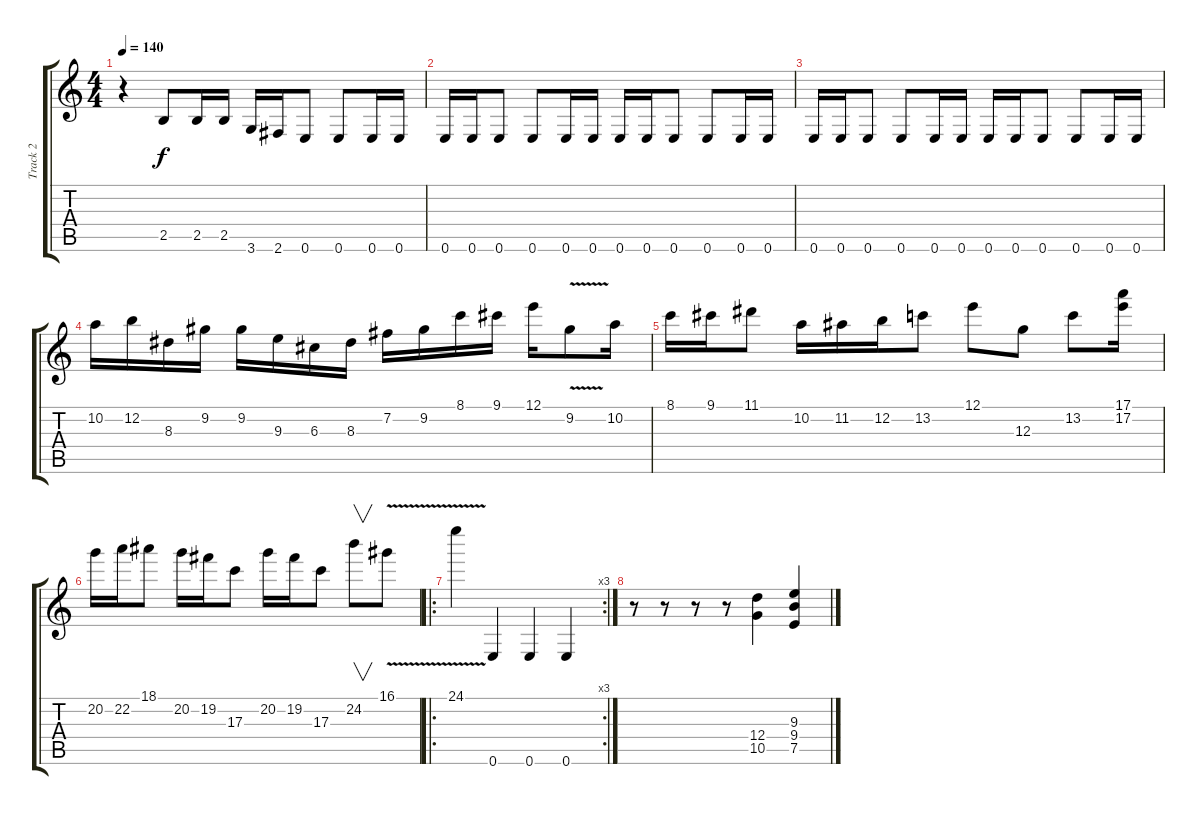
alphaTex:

\track ("Track 2" "Track 2") {instrument distortionguitar}
\staff {score tabs}
\tuning (E4 B3 G3 D3 A2 E2) {hide}
\ts (4 4)
\tempo 140
\clef g2
\ks c
r.4{dy f} 2.5.8 2.5.16 2.5.16 3.6.16 2.6.16 0.6.8 0.6.8 0.6.16 0.6.16 |
0.6.16 0.6.16 0.6.8 0.6.8 0.6.16 0.6.16 0.6.16 0.6.16 0.6.8 0.6.8 0.6.16 0.6.16 |
0.6.16 0.6.16 0.6.8 0.6.8 0.6.16 0.6.16 0.6.16 0.6.16 0.6.8 0.6.8 0.6.16 0.6.16 |
10.2.16 12.2.16 8.3.16 9.2.16 9.2.16 9.3.16 6.3.16 8.3.16 7.2.16 9.2.16 8.1.16 9.1.16 12.1.16 9.2{v}.8 10.2.16 |
8.1.16 9.1.16 11.1.8 10.2.16 11.2.16 12.2.16 13.2.8 12.1.8 12.3.8 13.2.8 (17.1 17.2).16 |
20.2.16 22.2.16 18.1.8 20.2.16 19.2.16 17.3.8 20.2.16 19.2.16 17.3.8 24.2.8{v} 16.1{v}.8 |
\ro
\rc 3
24.1{v}.4 0.6.4 0.6.4 0.6.4 |
r.8 r.8 r.8 r.8 (12.4 10.5).4 (9.3 9.4 7.5).4
